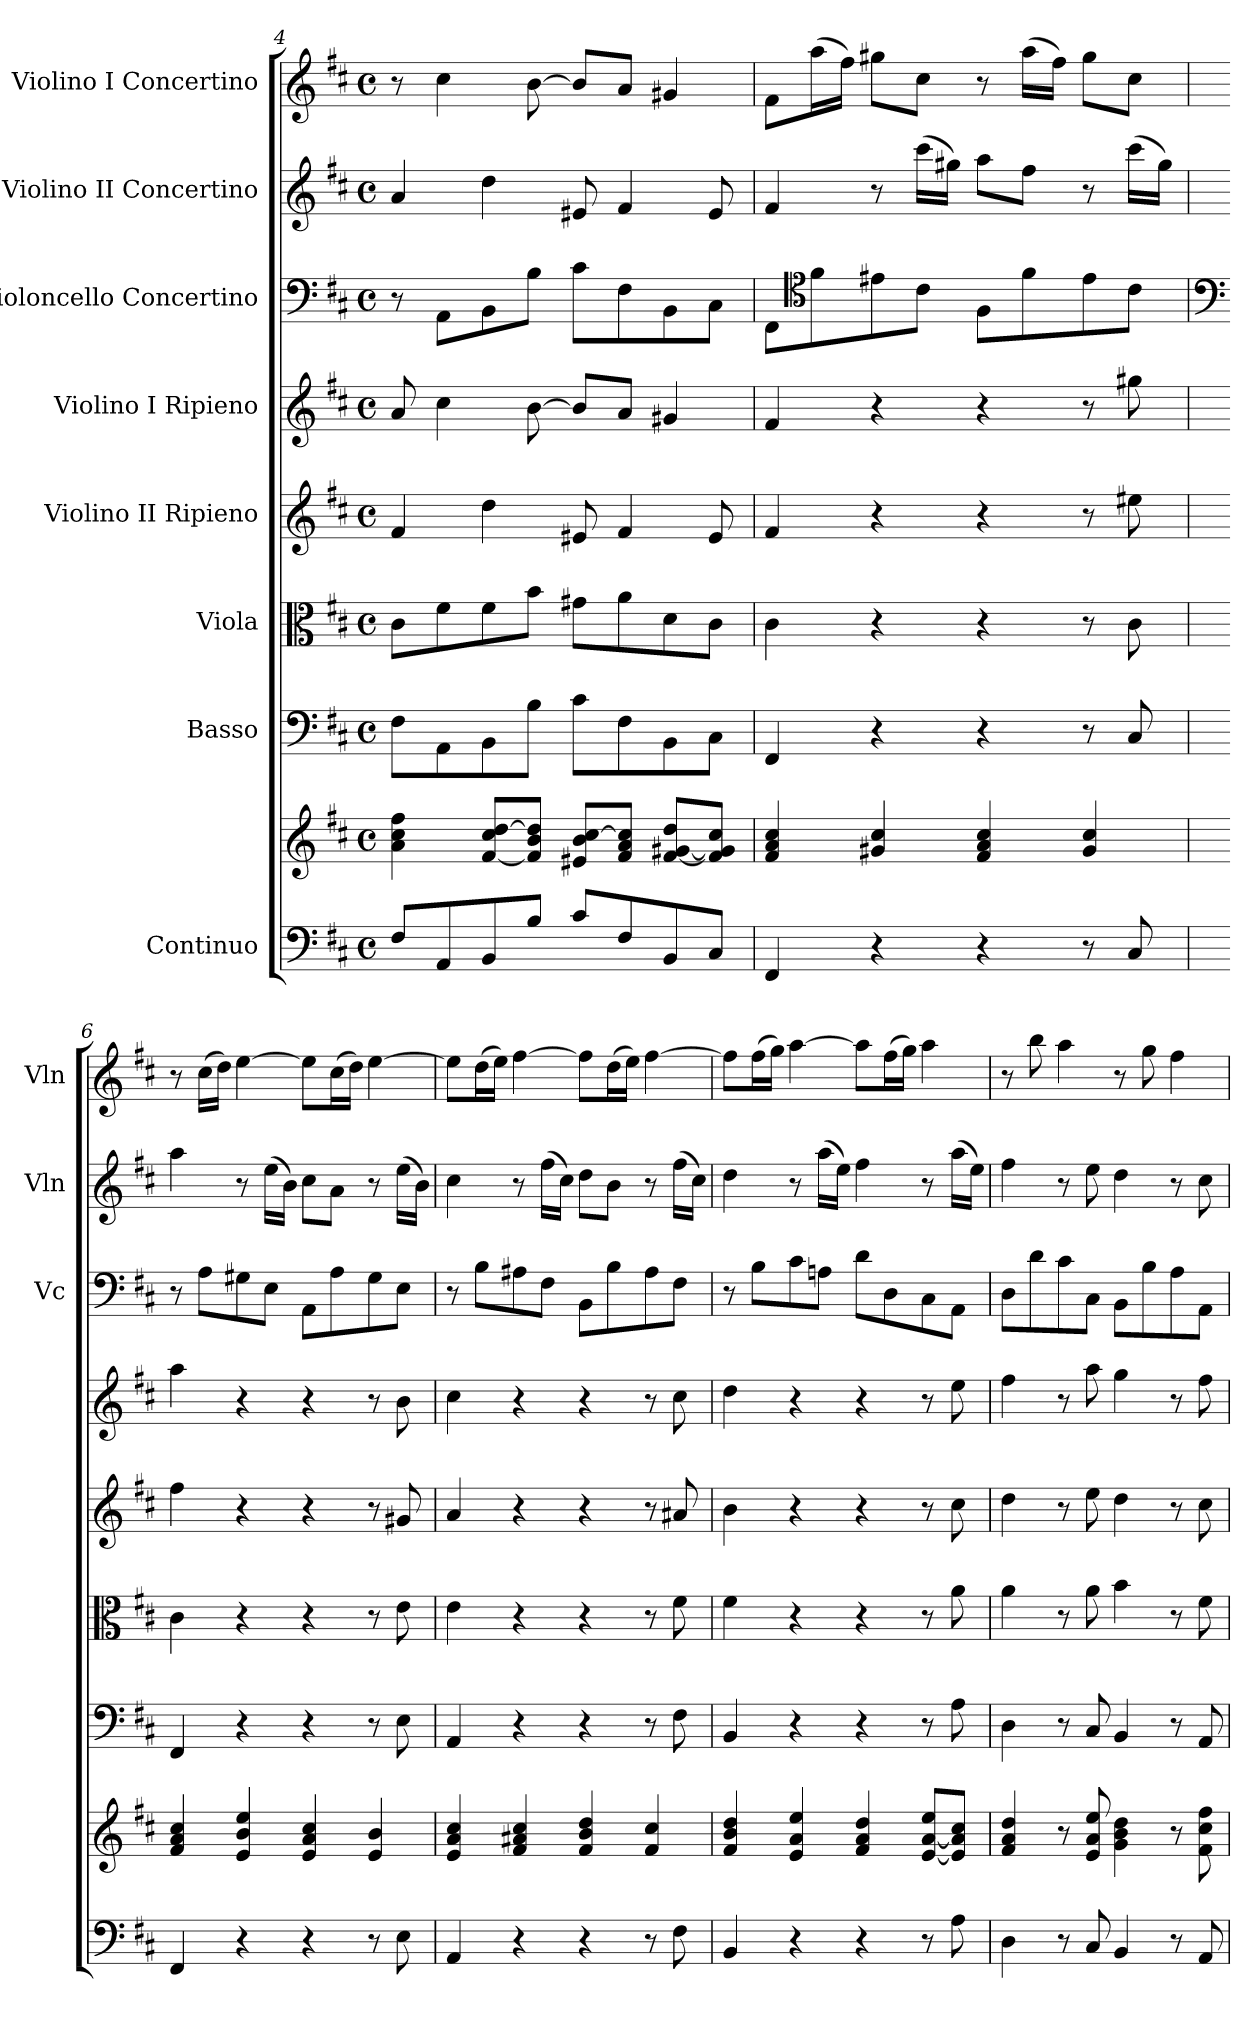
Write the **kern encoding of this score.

**kern	**kern	**kern	**kern	**kern	**kern	**kern	**kern	**kern
*part8	*part8	*part7	*part6	*part5	*part4	*part3	*part2	*part1
*staff9	*staff8	*staff7	*staff6	*staff5	*staff4	*staff3	*staff2	*staff1
*I"Continuo	*	*I"Basso	*I"Viola	*I"Violino II Ripieno	*I"Violino I Ripieno	*I"Violoncello Concertino	*I"Violino II Concertino	*I"Violino I Concertino
*	*	*	*	*	*	*I'Vc	*I'Vln	*I'Vln
*clefF4	*clefG2	*clefF4	*clefC3	*clefG2	*clefG2	*clefF4	*clefG2	*clefG2
*k[f#c#]	*k[f#c#]	*k[f#c#]	*k[f#c#]	*k[f#c#]	*k[f#c#]	*k[f#c#]	*k[f#c#]	*k[f#c#]
*M4/4	*M4/4	*M4/4	*M4/4	*M4/4	*M4/4	*M4/4	*M4/4	*M4/4
*met(c)	*met(c)	*met(c)	*met(c)	*met(c)	*met(c)	*met(c)	*met(c)	*met(c)
=4	=4	=4	=4	=4	=4	=4	=4	=4
8F#\L	4a\ 4cc#\ 4ff#\	8F#\L	8c#\L	4f#/	8a/	8r	4a/	8r
8AA/	.	8AA\	8f#\	.	4cc#\	8AA\L	.	4cc#\
8BB/	[8f#/ 8cc#/ [8dd/L	8BB\	8f#\	4dd\	.	8BB\	4dd\	.
8B\J	8f#]/ 8b/ 8dd]/J	8B\J	8b\J	.	[8b\	8B\J	.	[8b\
8c#\L	8e#X/ 8b/ [8cc#/L	8c#\L	8g#X\L	8e#X/	8b/L]	8c#\L	8e#X/	8b/L]
8F#\	8f#/ 8a/ 8cc#]/J	8F#\	8a\	4f#/	8a/J	8F#\	4f#/	8a/J
8BB/	[8f#/ [8g#X/ 8dd/L	8BB\	8d\	.	4g#X/	8BB\	.	4g#X/
8C#/J	8f#]/ 8g#]/ 8cc#/J	8C#\J	8c#\J	8e#/	.	8C#\J	8e#/	.
!!LO:PB:g=z
=5	=5	=5	=5	=5	=5	=5	=5	=5
4FF#/	4f#/ 4a/ 4cc#/	4FF#/	4c#\	4f#/	4f#/	8FF#\L	4f#/	8f#\L
*	*	*	*	*	*	*clefC4	*	*
.	.	.	.	.	.	8f#\	.	(>16aa\L
.	.	.	.	.	.	.	.	16ff#\JJ)
4r	4g#X/ 4cc#/	4r	4r	4r	4r	8e#X\	8r	8gg#X\L
.	.	.	.	.	.	8c#\J	(>16ccc#\LL	8cc#\J
.	.	.	.	.	.	.	16gg#X\JJ)	.
4r	4f#/ 4a/ 4cc#/	4r	4r	4r	4r	8F#\L	8aa\L	8r
.	.	.	.	.	.	8f#\	8ff#\J	(>16aa\LL
.	.	.	.	.	.	.	.	16ff#\JJ)
8r	4g#/ 4cc#/	8r	8r	8r	8r	8e#\	8r	8gg#\L
8C#/	.	8C#/	8c#\	8ee#X\	8gg#X\	8c#\J	(>16ccc#\LL	8cc#\J
.	.	.	.	.	.	.	16gg#\JJ)	.
=6	=6	=6	=6	=6	=6	=6	=6	=6
*	*	*	*	*	*	*clefF4	*	*
4FF#/	4f#/ 4a/ 4cc#/	4FF#/	4c#\	4ff#\	4aa\	8r	4aa\	8r
.	.	.	.	.	.	8A\L	.	(>16cc#\LL
.	.	.	.	.	.	.	.	16dd\JJ)
4r	4e/ 4b/ 4ee/	4r	4r	4r	4r	8G#X\	8r	[4ee\
.	.	.	.	.	.	8E\J	(>16ee\LL	.
.	.	.	.	.	.	.	16b\JJ)	.
4r	4e/ 4a/ 4cc#/	4r	4r	4r	4r	8AA\L	8cc#\L	8ee\L]
.	.	.	.	.	.	8A\	8a\J	(>16cc#\L
.	.	.	.	.	.	.	.	16dd\JJ)
8r	4e/ 4b/	8r	8r	8r	8r	8G#\	8r	[4ee\
8E\	.	8E\	8e\	8g#X/	8b\	8E\J	(>16ee\LL	.
.	.	.	.	.	.	.	16b\JJ)	.
=7	=7	=7	=7	=7	=7	=7	=7	=7
4AA/	4e/ 4a/ 4cc#/	4AA/	4e\	4a/	4cc#\	8r	4cc#\	8ee\L]
.	.	.	.	.	.	8B\L	.	(>16dd\L
.	.	.	.	.	.	.	.	16ee\JJ)
4r	4f#/ 4a#X/ 4cc#/	4r	4r	4r	4r	8A#X\	8r	[4ff#\
.	.	.	.	.	.	8F#\J	(>16ff#\LL	.
.	.	.	.	.	.	.	16cc#\JJ)	.
4r	4f#/ 4b/ 4dd/	4r	4r	4r	4r	8BB\L	8dd\L	8ff#\L]
.	.	.	.	.	.	8B\	8b\J	(>16dd\L
.	.	.	.	.	.	.	.	16ee\JJ)
8r	4f#/ 4cc#/	8r	8r	8r	8r	8A#\	8r	[4ff#\
8F#\	.	8F#\	8f#\	8a#X/	8cc#\	8F#\J	(>16ff#\LL	.
.	.	.	.	.	.	.	16cc#\JJ)	.
=8	=8	=8	=8	=8	=8	=8	=8	=8
4BB/	4f#/ 4b/ 4dd/	4BB/	4f#\	4b\	4dd\	8r	4dd\	8ff#\L]
.	.	.	.	.	.	8B\L	.	(>16ff#\L
.	.	.	.	.	.	.	.	16gg\JJ)
4r	4e/ 4a/ 4ee/	4r	4r	4r	4r	8c#\	8r	[4aa\
.	.	.	.	.	.	8An\J	(>16aa\LL	.
.	.	.	.	.	.	.	16ee\JJ)	.
4r	4f#/ 4a/ 4dd/	4r	4r	4r	4r	8d\L	4ff#\	8aa\L]
.	.	.	.	.	.	8D\	.	(>16ff#\L
.	.	.	.	.	.	.	.	16gg\JJ)
8r	[8e/ [8a/ 8ee/L	8r	8r	8r	8r	8C#\	8r	4aa\
8A\	8e]/ 8a]/ 8cc#/J	8A\	8a\	8cc#\	8ee\	8AA\J	(>16aa\LL	.
.	.	.	.	.	.	.	16ee\JJ)	.
!!LO:LB:g=z
=9	=9	=9	=9	=9	=9	=9	=9	=9
4D\	4f#/ 4a/ 4dd/	4D\	4a\	4dd\	4ff#\	8D\L	4ff#\	8r
.	.	.	.	.	.	8d\	.	8bb\
8r	8r	8r	8r	8r	8r	8c#\	8r	4aa\
8C#/	8e/ 8a/ 8ee/	8C#/	8a\	8ee\	8aa\	8C#\J	8ee\	.
4BB/	4g\ 4b\ 4dd\	4BB/	4b\	4dd\	4gg\	8BB\L	4dd\	8r
.	.	.	.	.	.	8B\	.	8gg\
8r	8r	8r	8r	8r	8r	8A\	8r	4ff#\
8AA/	8f#\ 8cc#\ 8ff#\	8AA/	8f#\	8cc#\	8ff#\	8AA\J	8cc#\	.
=	=	=	=	=	=	=	=	=
*-	*-	*-	*-	*-	*-	*-	*-	*-
